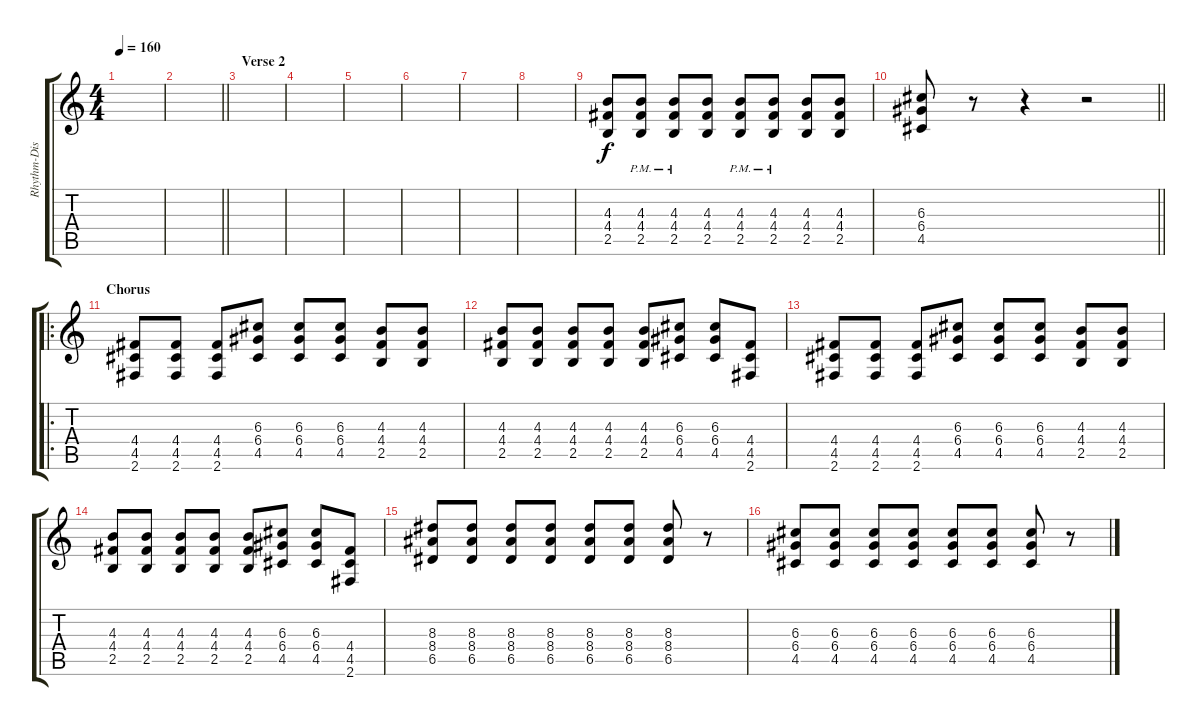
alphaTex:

\track ("Rhythm-Dist Guitar" "Rhythm-Dis") {instrument overdrivenguitar}
\staff {score tabs}
\tuning (E4 B3 G3 D3 A2 E2) {hide}
\ts (4 4)
\tempo 160
\clef g2
\ks c
|
\barLineRight lightlight
|
\section ("" "Verse 2")
|
|
|
|
|
|
(4.3 4.4 2.5).8 (4.3 4.4{pm} 2.5{pm}).8 (4.3 4.4{pm} 2.5{pm}).8 (4.3 4.4 2.5).8 (4.3 4.4{pm} 2.5{pm}).8 (4.3 4.4{pm} 2.5{pm}).8 (4.3 4.4 2.5).8 (4.3 4.4 2.5).8 |
\barLineRight lightlight
(6.3 6.4 4.5).8 r.8 r.4 r.2 |
\ro
\section ("" "Chorus")
(4.4 4.5 2.6).8 (4.4 4.5 2.6).8 (4.4 4.5 2.6).8 (6.3 6.4 4.5).8 (6.3 6.4 4.5).8 (6.3 6.4 4.5).8 (4.3 4.4 2.5).8 (4.3 4.4 2.5).8 |
(4.3 4.4 2.5).8 (4.3 4.4 2.5).8 (4.3 4.4 2.5).8 (4.3 4.4 2.5).8 (4.3 4.4 2.5).8 (6.3 6.4 4.5).8 (6.3 6.4 4.5).8 (4.4 4.5 2.6).8 |
(4.4 4.5 2.6).8 (4.4 4.5 2.6).8 (4.4 4.5 2.6).8 (6.3 6.4 4.5).8 (6.3 6.4 4.5).8 (6.3 6.4 4.5).8 (4.3 4.4 2.5).8 (4.3 4.4 2.5).8 |
(4.3 4.4 2.5).8 (4.3 4.4 2.5).8 (4.3 4.4 2.5).8 (4.3 4.4 2.5).8 (4.3 4.4 2.5).8 (6.3 6.4 4.5).8 (6.3 6.4 4.5).8 (4.4 4.5 2.6).8 |
(8.3 8.4 6.5).8 (8.3 8.4 6.5).8 (8.3 8.4 6.5).8 (8.3 8.4 6.5).8 (8.3 8.4 6.5).8 (8.3 8.4 6.5).8 (8.3 8.4 6.5).8 r.8 |
(6.3 6.4 4.5).8 (6.3 6.4 4.5).8 (6.3 6.4 4.5).8 (6.3 6.4 4.5).8 (6.3 6.4 4.5).8 (6.3 6.4 4.5).8 (6.3 6.4 4.5).8 r.8
